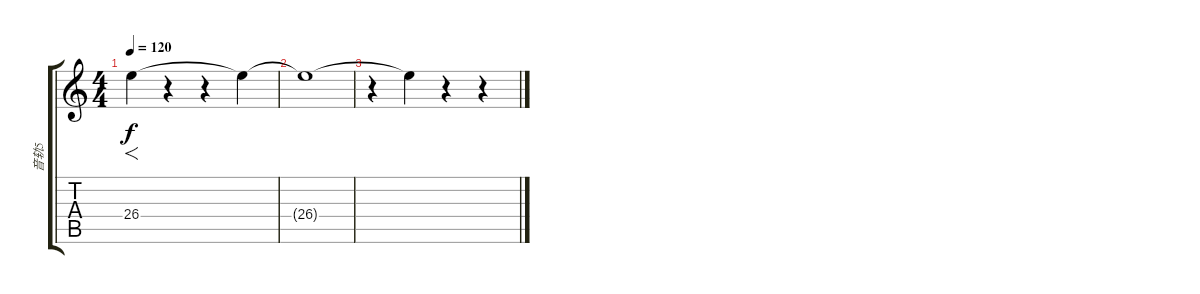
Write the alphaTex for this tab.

\track ("音轨5" "音轨5") {instrument ocarina}
\staff {score tabs}
\tuning (E4 B3 G3 D3 A2 E2) {hide}
\ts (4 4)
\tempo 120
\clef g2
\ks c
26.4.4{f dy f instrument ocarina} r.4 r.4 26.4{t}.4 |
26.4{t}.1 |
r.4 26.4{t}.4 r.4 r.4
